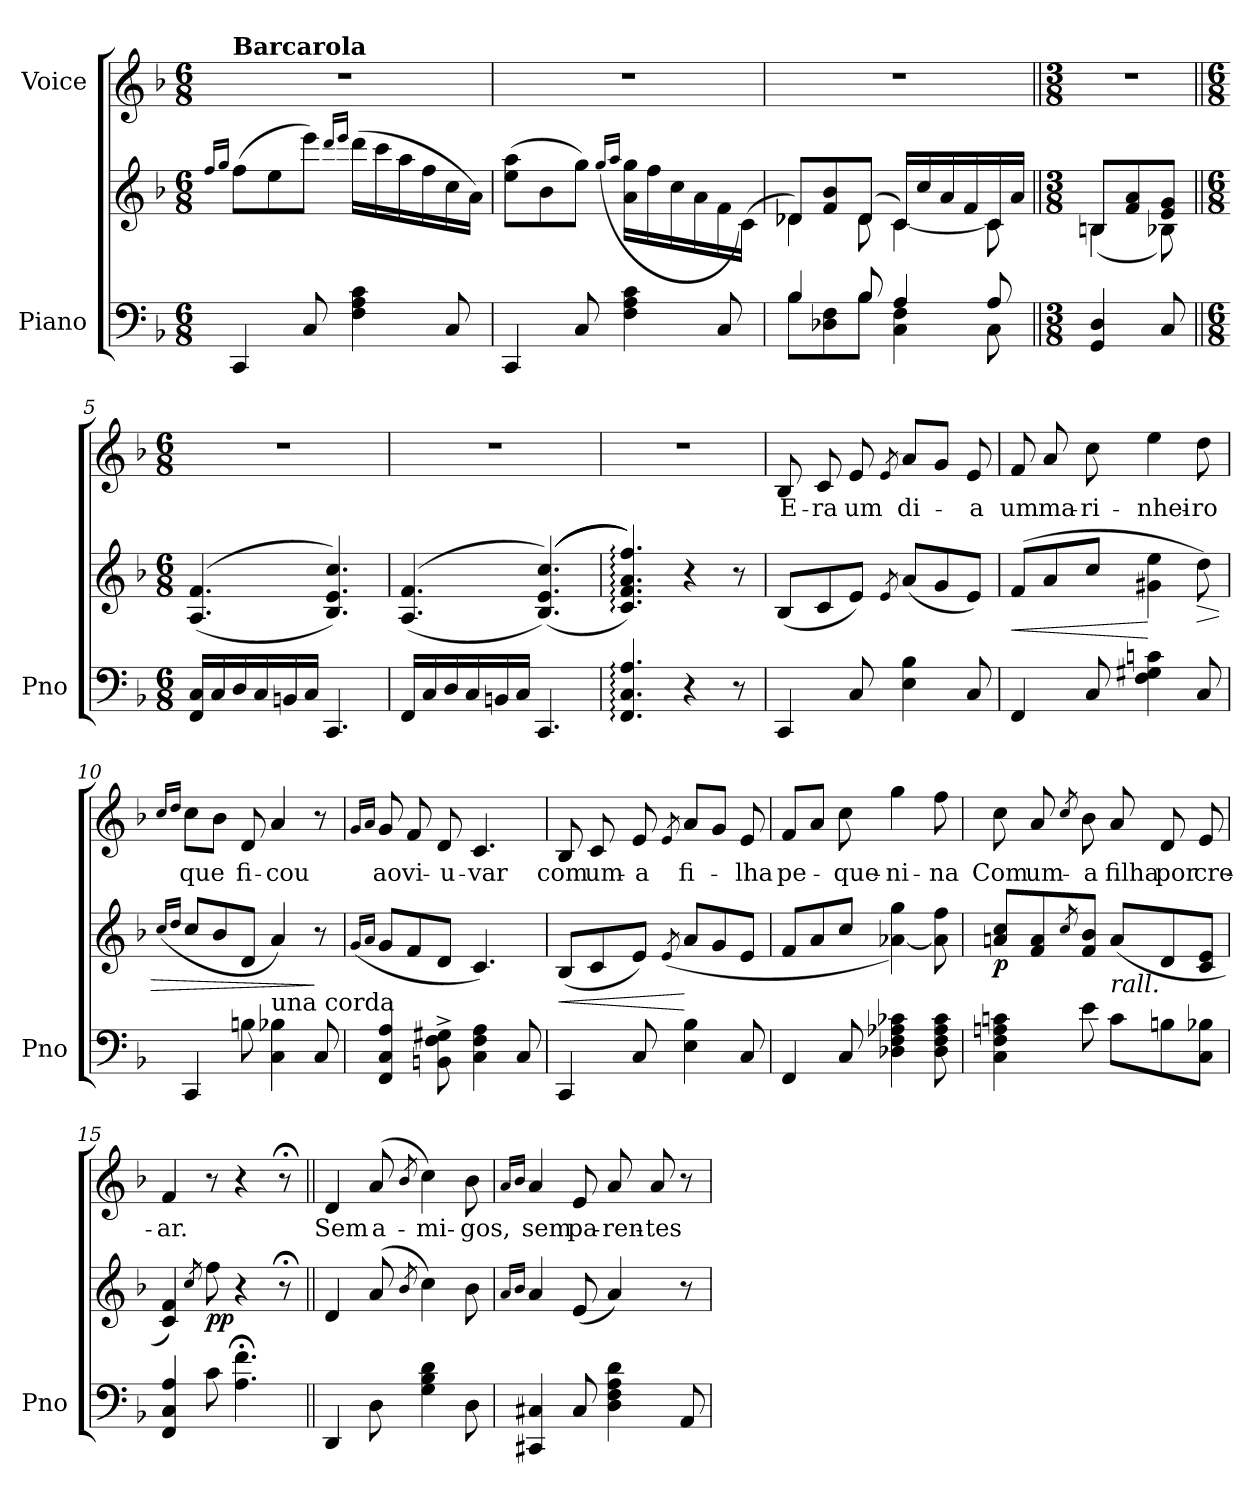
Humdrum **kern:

**kern	**kern	**dynam	**kern	**text
*part2	*part2	*part2	*part1	*part1
*staff3	*staff2	*staff2/3	*staff1	*staff1
*I"Piano	*	*	*I"Voice	*
*I'Pno	*	*	*	*
*clefF4	*clefG2	*	*clefG2	*
*k[b-]	*k[b-]	*	*k[b-]	*
*M6/8	*M6/8	*	*M6/8	*
=1	=1	=1	=1	=1
.	16qff/LL	.	.	.
.	16qgg/JJ	.	.	.
!	!	!	!LO:TX:a:B:t=Barcarola	!
4CC/	(8ff\L	.	2.r	.
.	8ee\	.	.	.
8C/	8eee\J)	.	.	.
.	16qddd/LL	.	.	.
.	16qeee/JJ	.	.	.
4F\ 4A\ 4c\	(16ddd\LL	.	.	.
.	16ccc\	.	.	.
.	16aa\	.	.	.
.	16ff\	.	.	.
8C/	16cc\	.	.	.
.	16a\JJ)	.	.	.
=2	=2	=2	=2	=2
4CC/	(8ee\ 8aa\L	.	2.r	.
.	8b-\	.	.	.
8C/	8gg\J)	.	.	.
.	(>16qgg/LL	.	.	.
.	16qaa/JJ	.	.	.
4F\ 4A\ 4c\	16a\ 16gg\LL	.	.	.
.	16ff\	.	.	.
.	16cc\	.	.	.
.	16a\	.	.	.
8C/	16f\	.	.	.
.	(>16c\JJ)	.	.	.
=3	=3	=3	=3	=3
*^	*^	*	*	*
4B-/	8B-\L	8d-X/L)	4d-\	.	2.r	.
.	8D-X\ 8F\	8f/ 8b-/	.	.	.	.
8B-/	8B-\J	(8d-/J	8d-\	.	.	.
4A/	4C\ 4F\	16c/LL)	[4c\	.	.	.
.	.	16cc/	.	.	.	.
.	.	16a/	.	.	.	.
.	.	16f/	.	.	.	.
8A/	8C\	16c/	8c\]	.	.	.
.	.	16a/JJ	.	.	.	.
*v	*v	*	*	*	*	*
=4||	=4||	=4||	=4||	=4||	=4||
*M3/8	*M3/8	*	*	*M3/8	*
4GG/ 4D/	8Bn/L	(4B\	.	4.r	.
.	8f/ 8a/	.	.	.	.
8C/	8e/ 8g/J	8B-X\)	.	.	.
*	*v	*v	*	*	*
!!LO:LB:g=z
=5||	=5||	=5||	=5||	=5||
*M6/8	*M6/8	*	*M6/8	*
*	*^	*	*	*
!	!LO:TX:b:i:t=armonioso	!	!	!	!
*	*v	*v	*	*	*
16FF/ 16C/LL	((>4.A/ 4.f/	.	2.r	.
16C/	.	.	.	.
16D/	.	.	.	.
16C/	.	.	.	.
16BBn/	.	.	.	.
16C/JJ	.	.	.	.
4.CC/	4.B-/ 4.e/ 4.cc/))	.	.	.
!!LO:LB:g=z
=6	=6	=6	=6	=6
16FF/LL	(>(4.A/ 4.f/	.	2.r	.
16C/	.	.	.	.
16D/	.	.	.	.
16C/	.	.	.	.
16BBn/	.	.	.	.
16C/JJ	.	.	.	.
4.CC/	(((>(4.B-/ 4.e/ 4.cc/))	.	.	.
=7	=7	=7	=7	=7
4.FF/: 4.C/: 4.A/:	4.c/: 4.f/: 4.a/: 4.ff/:))))	.	2.r	.
4r	4r	.	.	.
8r	8r	.	.	.
=8	=8	=8	=8	=8
!	!	!LO:DY:b	!	!LO:LY:b
!	!	!LO:DY:n=1:b	!	!
4CC/	(8B-/L	p other-dynamics	8B-/	E-
!	!	!	!	!LO:LY:b
.	8c/	.	8c/	-ra
!	!	!	!	!LO:LY:b
8C/	8e/J)	.	8e/	um
.	8qe/	.	8qe/	.
!	!	!	!	!LO:LY:b
4E\ 4B-\	(8a/L	.	8a/L	di-
.	8g/	.	8g/J	.
!	!	!	!	!LO:LY:b
8C/	8e/J)	.	8e/	-a
=9	=9	=9	=9	=9
!	!	!LO:HP:b	!	!LO:LY:b
4FF/	(8f/L	<	8f/	um
!	!	!	!	!LO:LY:b
.	8a/	.	8a/	ma-
!	!	!	!	!LO:LY:b
8C/	8cc/J	.	8cc\	-ri-
!	!	!	!	!LO:LY:b
4F\ 4G#X\ 4cn\	4g#X\ 4ee\	[	4ee\	-nhei-
!	!	!LO:HP:b	!	!LO:LY:b
8C/	8dd\)	>	8dd\	-ro
=10	=10	=10	=10	=10
.	(>16qcc/LL	.	16qcc/LL	.
.	16qdd/JJ	.	16qdd/JJ	.
!	!	!	!	!LO:LY:b
4CC/	8cc/L	.	8cc\L	que
.	8b-/	.	8b-\J	.
!	!	!	!	!LO:LY:b
8Bn\	8d/J	.	8d/	fi-
!	!LO:TX:b:t=una corda	!	!	!
!	!	!	!	!LO:LY:b
4C\ 4B-X\	4a/)	.	4a/	-cou
8C/	8r	]	8r	.
=11	=11	=11	=11	=11
.	(16qg/LL	.	16qg/LL	.
.	16qa/JJ	.	16qa/JJ	.
!	!	!	!	!LO:LY:b
4FF/ 4C/ 4A/	8g/L	.	8g/	ao
!	!	!	!	!LO:LY:b
.	8f/	.	8f/	vi-
!	!	!	!	!LO:LY:b
8BBn\^ 8F\^ 8G#X\^	8d/J	.	8d/	-u-
!	!	!	!	!LO:LY:b
4C\ 4F\ 4A\	4.c/)	.	4.c/	-var
8C/	.	.	.	.
!!LO:LB:g=z
=12	=12	=12	=12	=12
!	!	!LO:HP:b	!	!LO:LY:b
4CC/	(8B-/L	<	8B-/	com
!	!	!	!	!LO:LY:b
.	8c/	.	8c/	um-
!	!	!	!	!LO:LY:b
8C/	8e/J)	.	8e/	-a
.	(8qe/	.	8qe/	.
!	!	!	!	!LO:LY:b
4E\ 4B-\	8a/L	[	8a/L	fi-
.	8g/	.	8g/J	.
!	!	!	!	!LO:LY:b
8C/	8e/J	.	8e/	-lha
=13	=13	=13	=13	=13
!	!	!	!	!LO:LY:b
4FF/	8f/L	.	8f/L	pe-
.	8a/	.	8a/J	.
!	!	!	!	!LO:LY:b
8C/	8cc/J	.	8cc\	-que-
!	!	!	!	!LO:LY:b
4D-X\ 4F\ 4A-X\ 4c-X\	[4a-X\ 4gg\)	.	4gg\	-ni-
!	!	!	!	!LO:LY:b
8D-\ 8F\ 8A-\ 8c-\	8a-\] 8ff\	.	8ff\	-na
=14	=14	=14	=14	=14
!	!	!LO:DY:b	!	!LO:LY:b
4C\ 4F\ 4An\ 4cn\	8an/ 8cc/L	p	8cc\	Com
!	!	!	!	!LO:LY:b
.	8f/ 8a/	.	8a/	um-
.	8qcc/	.	8qcc/	.
!	!	!	!	!LO:LY:b
8e\	8f/ 8b-/J	.	8b-\	-a
!	!LO:TX:b:i:t=rall.	!	!	!
!	!	!	!	!LO:LY:b
8c\L	(8a/L	.	8a/	filha
!	!	!	!	!LO:LY:b
8Bn\	8d/	.	8d/	por
!	!	!	!	!LO:LY:b
8C\ 8B-X\J	8c/ 8e/J	.	8e/	cre-
=15	=15	=15	=15	=15
!	!	!	!	!LO:LY:b
4FF/ 4C/ 4A/	4c/ 4f/)	.	4f/	-ar.
.	8qcc/	.	.	.
!	!	!LO:DY:b	!	!
8c\	8ff\	pp	8r	.
4.A\;< 4.f\;<	4r	.	4r	.
.	8r;<	.	8r;<	.
=16||	=16||	=16||	=16||	=16||
!	!	!	!	!LO:LY:b
4DD/	4d/	.	4d/	Sem
!	!	!	!	!LO:LY:b
8D\	(<8a/	.	(<8a/	a-
.	8qb-/	.	8qb-/	.
!	!	!	!	!LO:LY:b
4G\ 4B-\ 4d\	4cc\)	.	4cc\)	-mi-
!	!	!	!	!LO:LY:b
8D\	8b-\	.	8b-\	-gos,
=17	=17	=17	=17	=17
.	16qa/LL	.	16qa/LL	.
.	16qb-/JJ	.	16qb-/JJ	.
!	!	!	!	!LO:LY:b
4CC#X/ 4C#X/	4a/	.	4a/	sem
!	!	!	!	!LO:LY:b
8C#/	(8e/	.	8e/	pa-
!	!	!	!	!LO:LY:b
4D\ 4F\ 4A\ 4d\	4a/)	.	8a/	-ren-
!	!	!	!	!LO:LY:b
.	.	.	8a/	-tes
8AA/	8r	.	8r	.
=	=	=	=	=
*-	*-	*-	*-	*-
